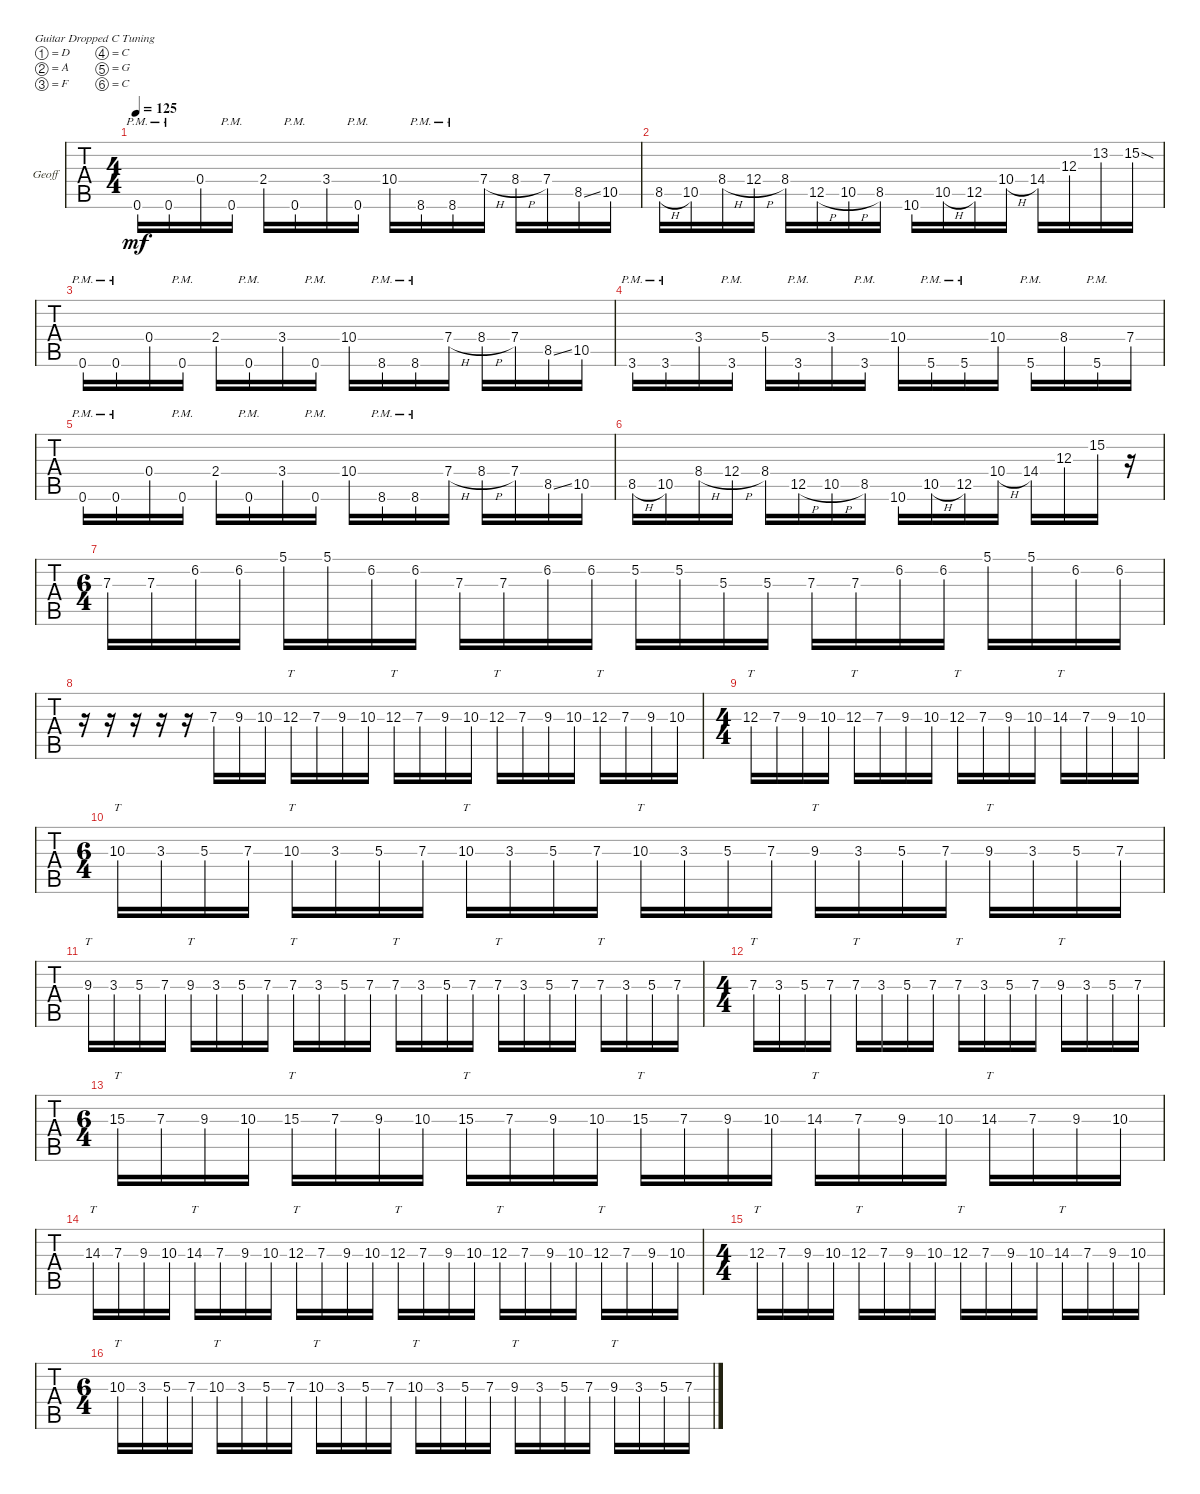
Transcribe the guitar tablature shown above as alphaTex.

\defaultSystemsLayout 4
\bracketExtendMode groupsimilarinstruments
\firstSystemTrackNameOrientation horizontal
\otherSystemsTrackNameOrientation horizontal
\track ("Geofuck" "Geoff") {instrument distortionguitar}
\staff {tabs}
\tuning (D4 A3 F3 C3 G2 C2)
\ts (4 4)
\tempo 125
\clef g2
\ks c
0.6{pm}.16{dy mf} 0.6{pm}.16 0.4.16 0.6{pm}.16 2.4.16 0.6{pm}.16 3.4.16 0.6{pm}.16 10.4.16 8.6{pm}.16 8.6{pm}.16 7.4{h}.16 8.4{h}.16 7.4.16 8.5{ss}.16 10.5.16 |
8.5{h}.16 10.5.16 8.4{h}.16 12.4{h}.16 8.4.16 12.5{h}.16 10.5{h}.16 8.5.16 10.6.16 10.5{h}.16 12.5.16 10.4{h}.16 14.4.16 12.3.16 13.2.16 15.2{sod}.16 |
0.6{pm}.16 0.6{pm}.16 0.4.16 0.6{pm}.16 2.4.16 0.6{pm}.16 3.4.16 0.6{pm}.16 10.4.16 8.6{pm}.16 8.6{pm}.16 7.4{h}.16 8.4{h}.16 7.4.16 8.5{ss}.16 10.5.16 |
3.6{pm}.16 3.6{pm}.16 3.4.16 3.6{pm}.16 5.4.16 3.6{pm}.16 3.4.16 3.6{pm}.16 10.4.16 5.6{pm}.16 5.6{pm}.16 10.4.16 5.6{pm}.16 8.4.16 5.6{pm}.16 7.4.16 |
0.6{pm}.16 0.6{pm}.16 0.4.16 0.6{pm}.16 2.4.16 0.6{pm}.16 3.4.16 0.6{pm}.16 10.4.16 8.6{pm}.16 8.6{pm}.16 7.4{h}.16 8.4{h}.16 7.4.16 8.5{ss}.16 10.5.16 |
8.5{h}.16 10.5.16 8.4{h}.16 12.4{h}.16 8.4.16 12.5{h}.16 10.5{h}.16 8.5.16 10.6.16 10.5{h}.16 12.5.16 10.4{h}.16 14.4.16 12.3.16 15.2.16 r.16 |
\ts (6 4)
7.3.16 7.3.16 6.2.16 6.2.16 5.1.16 5.1.16 6.2.16 6.2.16 7.3.16 7.3.16 6.2.16 6.2.16 5.2.16 5.2.16 5.3.16 5.3.16 7.3.16 7.3.16 6.2.16 6.2.16 5.1.16 5.1.16 6.2.16 6.2.16 |
r.16 r.16 r.16 r.16 r.16 7.3.16 9.3.16 10.3.16 12.3.16{tt} 7.3.16 9.3.16 10.3.16 12.3.16{tt} 7.3.16 9.3.16 10.3.16 12.3.16{tt} 7.3.16 9.3.16 10.3.16 12.3.16{tt} 7.3.16 9.3.16 10.3.16 |
\ts (4 4)
12.3.16{tt} 7.3.16 9.3.16 10.3.16 12.3.16{tt} 7.3.16 9.3.16 10.3.16 12.3.16{tt} 7.3.16 9.3.16 10.3.16 14.3.16{tt} 7.3.16 9.3.16 10.3.16 |
\ts (6 4)
10.3.16{tt} 3.3.16 5.3.16 7.3.16 10.3.16{tt} 3.3.16 5.3.16 7.3.16 10.3.16{tt} 3.3.16 5.3.16 7.3.16 10.3.16{tt} 3.3.16 5.3.16 7.3.16 9.3.16{tt} 3.3.16 5.3.16 7.3.16 9.3.16{tt} 3.3.16 5.3.16 7.3.16 |
9.3.16{tt} 3.3.16 5.3.16 7.3.16 9.3.16{tt} 3.3.16 5.3.16 7.3.16 7.3.16{tt} 3.3.16 5.3.16 7.3.16 7.3.16{tt} 3.3.16 5.3.16 7.3.16 7.3.16{tt} 3.3.16 5.3.16 7.3.16 7.3.16{tt} 3.3.16 5.3.16 7.3.16 |
\ts (4 4)
7.3.16{tt} 3.3.16 5.3.16 7.3.16 7.3.16{tt} 3.3.16 5.3.16 7.3.16 7.3.16{tt} 3.3.16 5.3.16 7.3.16 9.3.16{tt} 3.3.16 5.3.16 7.3.16 |
\ts (6 4)
15.3.16{tt} 7.3.16 9.3.16 10.3.16 15.3.16{tt} 7.3.16 9.3.16 10.3.16 15.3.16{tt} 7.3.16 9.3.16 10.3.16 15.3.16{tt} 7.3.16 9.3.16 10.3.16 14.3.16{tt} 7.3.16 9.3.16 10.3.16 14.3.16{tt} 7.3.16 9.3.16 10.3.16 |
14.3.16{tt} 7.3.16 9.3.16 10.3.16 14.3.16{tt} 7.3.16 9.3.16 10.3.16 12.3.16{tt} 7.3.16 9.3.16 10.3.16 12.3.16{tt} 7.3.16 9.3.16 10.3.16 12.3.16{tt} 7.3.16 9.3.16 10.3.16 12.3.16{tt} 7.3.16 9.3.16 10.3.16 |
\ts (4 4)
12.3.16{tt} 7.3.16 9.3.16 10.3.16 12.3.16{tt} 7.3.16 9.3.16 10.3.16 12.3.16{tt} 7.3.16 9.3.16 10.3.16 14.3.16{tt} 7.3.16 9.3.16 10.3.16 |
\ts (6 4)
10.3.16{tt} 3.3.16 5.3.16 7.3.16 10.3.16{tt} 3.3.16 5.3.16 7.3.16 10.3.16{tt} 3.3.16 5.3.16 7.3.16 10.3.16{tt} 3.3.16 5.3.16 7.3.16 9.3.16{tt} 3.3.16 5.3.16 7.3.16 9.3.16{tt} 3.3.16 5.3.16 7.3.16
